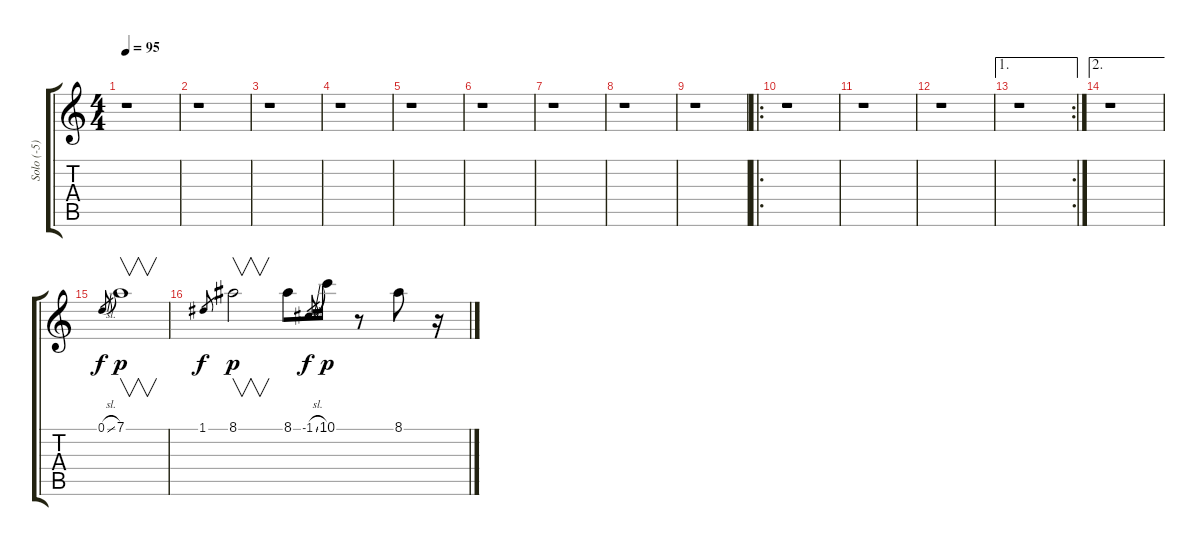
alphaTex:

\track ("Solo (-5)" "Solo (-5)") {instrument overdrivenguitar}
\staff {score tabs}
\tuning (D4 A3 F3 C3 G2 D2) {hide}
\ts (4 4)
\tempo 95
\clef g2
\ks c
r.1{dy p} |
r.1 |
r.1 |
r.1 |
r.1 |
r.1 |
r.1 |
r.1 |
r.1 |
\ro
r.1 |
r.1 |
r.1 |
\ae 1
\rc 2
r.1 |
\ae 2
r.1 |
0.1{sl}.8{gr dy f} 7.1.1{v dy p} |
1.1.8{gr dy f} 8.1.2{v dy p} 8.1.8 -1.1{sl}.8{gr dy f} 10.1.16{dy p} r.8 8.1.8 r.16
